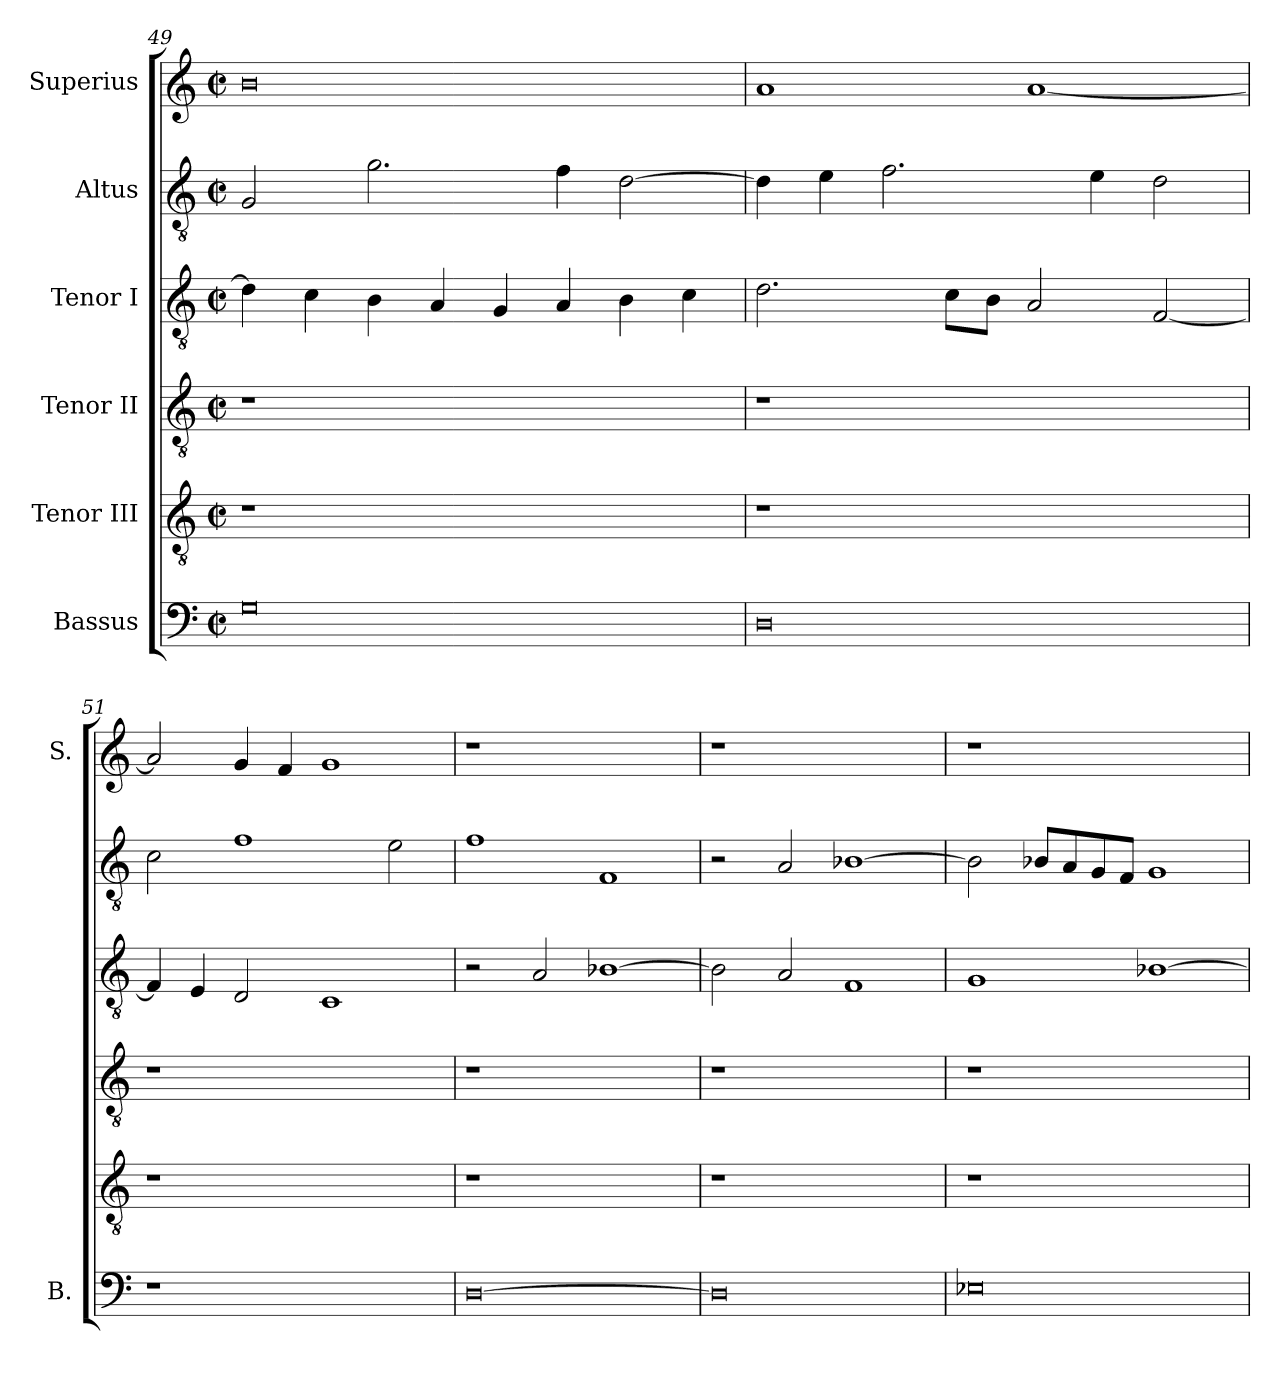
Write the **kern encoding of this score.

**kern	**kern	**kern	**kern	**kern	**kern
*part6	*part5	*part4	*part3	*part2	*part1
*staff6	*staff5	*staff4	*staff3	*staff2	*staff1
*I"Bassus	*I"Tenor III	*I"Tenor II	*I"Tenor I	*I"Altus	*I"Superius
*I'B.	*	*	*	*	*I'S.
!!LO:LB:g=z
*clefF4	*clefGv2	*clefGv2	*clefGv2	*clefGv2	*clefG2
*	*ITrd7c12	*ITrd7c12	*ITrd7c12	*ITrd7c12	*
*k[]	*k[]	*k[]	*k[]	*k[]	*k[]
*C:	*C:	*C:	*C:	*C:	*C:
*M2/2	*M2/2	*M2/2	*M2/2	*M2/2	*M2/2
*met(c|)	*met(c|)	*met(c|)	*met(c|)	*met(c|)	*met(c|)
=49	=49	=49	=49	=49	=49
!	!LO:N:vis=1	!LO:N:vis=1	!	!	!
0Gi	1r	1r	4Di\]	2GGi/	0bi
.	.	.	4Ci\	.	.
.	.	.	4BBi\	2.Gi\	.
.	.	.	4AAi/	.	.
.	1ryy	1ryy	4GGi/	.	.
.	.	.	4AAi/	4Fi\	.
.	.	.	4BBi\	[>2Di\	.
.	.	.	4Ci\	.	.
=50	=50	=50	=50	=50	=50
!	!LO:N:vis=1	!LO:N:vis=1	!	!	!
0Di	1r	1r	2.Di\	4Di\]	1ai
.	.	.	.	4Ei\	.
.	.	.	.	2.Fi\	.
.	.	.	8Ci\L	.	.
.	.	.	8BBi\J	.	.
.	1ryy	1ryy	2AAi/	.	[<1ai
.	.	.	.	4Ei\	.
.	.	.	[<2FFi/	2Di\	.
=51	=51	=51	=51	=51	=51
!LO:N:vis=1	!LO:N:vis=1	!LO:N:vis=1	!	!	!
1r	1r	1r	4FFi/]	2Ci\	2ai/]
.	.	.	4EEi/	.	.
.	.	.	2DDi/	1Fi	4gi/
.	.	.	.	.	4fi/
1ryy	1ryy	1ryy	1CCi	.	1gi
.	.	.	.	2Ei\	.
=52	=52	=52	=52	=52	=52
!	!LO:N:vis=1	!LO:N:vis=1	!	!	!LO:N:vis=1
[>0Di	1r	1r	2r	1Fi	1r
.	.	.	2AAi/	.	.
.	1ryy	1ryy	[>1BB-Xi	1FFi	1ryy
=53	=53	=53	=53	=53	=53
!	!LO:N:vis=1	!LO:N:vis=1	!	!	!LO:N:vis=1
0Di]	1r	1r	2BB-i\]	2r	1r
.	.	.	2AAi/	2AAi/	.
.	1ryy	1ryy	1FFi	[>1BB-Xi	1ryy
!!LO:PB:g=z
=54	=54	=54	=54	=54	=54
!	!LO:N:vis=1	!LO:N:vis=1	!	!	!LO:N:vis=1
0E-Xi	1r	1r	1GGi	2BB-i\]	1r
.	.	.	.	8BB-Xi/L	.
.	.	.	.	8AAi/	.
.	.	.	.	8GGi/	.
.	.	.	.	8FFi/J	.
.	1ryy	1ryy	[>1BB-Xi	1GGi	1ryy
=	=	=	=	=	=
*-	*-	*-	*-	*-	*-
